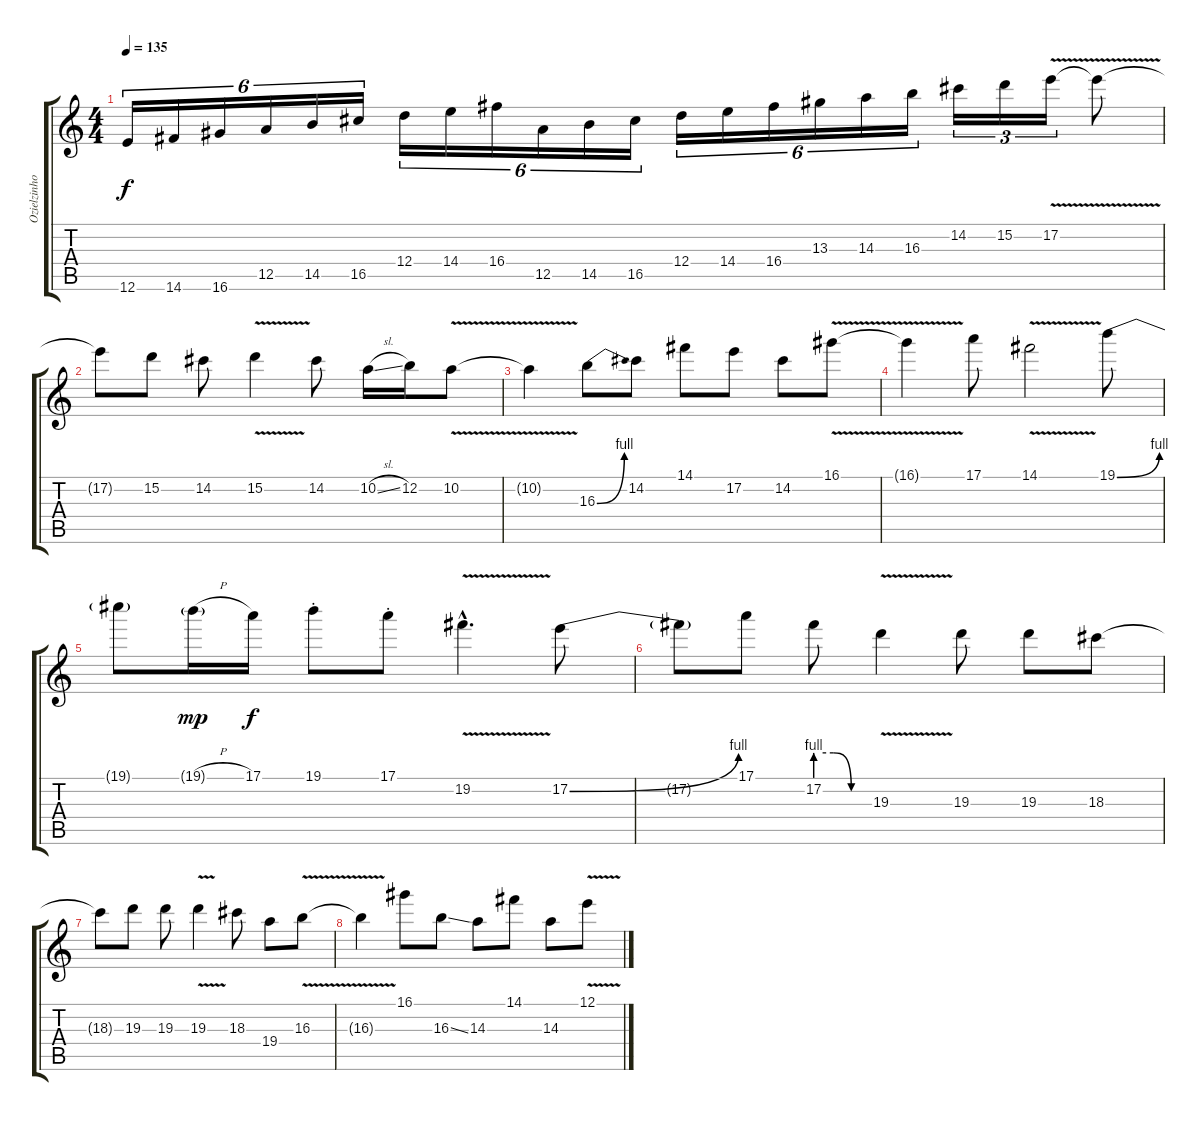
\track ("Ozielzinho" "Ozielzinho") {instrument overdrivenguitar}
\staff {score tabs}
\tuning (E4 B3 G3 D3 A2 E2) {hide}
\ts (4 4)
\tempo 135
\clef g2
\ks c
12.6.16{tu (6 4) dy f} 14.6.16{tu (6 4)} 16.6.16{tu (6 4)} 12.5.16{tu (6 4)} 14.5.16{tu (6 4)} 16.5.16{tu (6 4)} 12.4.16{tu (6 4)} 14.4.16{tu (6 4)} 16.4.16{tu (6 4)} 12.5.16{tu (6 4)} 14.5.16{tu (6 4)} 16.5.16{tu (6 4)} 12.4.16{tu (6 4)} 14.4.16{tu (6 4)} 16.4.16{tu (6 4)} 13.3.16{tu (6 4)} 14.3.16{tu (6 4)} 16.3.16{tu (6 4)} 14.2.16{tu (3 2)} 15.2.16{tu (3 2)} 17.2{v}.16{tu (3 2)} 17.2{t}.8 |
17.2{t}.8 15.2.8 14.2.8 15.2{v}.4 14.2.8 10.2{sl}.16 12.2.16 10.2{v}.8 |
10.2{t}.4 16.3{be (bend 0 0 60 4)}.8 14.2.8 14.1.8 17.2.8 14.2.8 16.1{v}.8 |
16.1{t}.4 17.1.8 14.1{v}.2 19.1{be (bend 0 0 60 4)}.8 |
19.1{t}.8 19.1{h g}.16{dy mp} 17.1.16{dy f} 19.1{st}.8 17.1{st}.8 19.2{v hac}.4{d} 17.2{be (bend 0 0 60 4)}.8 |
17.2{t}.8 17.1.8 17.2{be (custom 0 4 20 4 40 0 60 0)}.8 19.3{v}.4 19.3.8 19.3.8 18.3.8 |
18.3{t}.8 19.3.8 19.3.8 19.3{v}.4 18.3.8 19.4.8 16.3{v}.8 |
16.3{t}.4 16.1.8 16.3{ss}.8 14.3.8 14.1.8 14.3.8 12.1{v}.8
